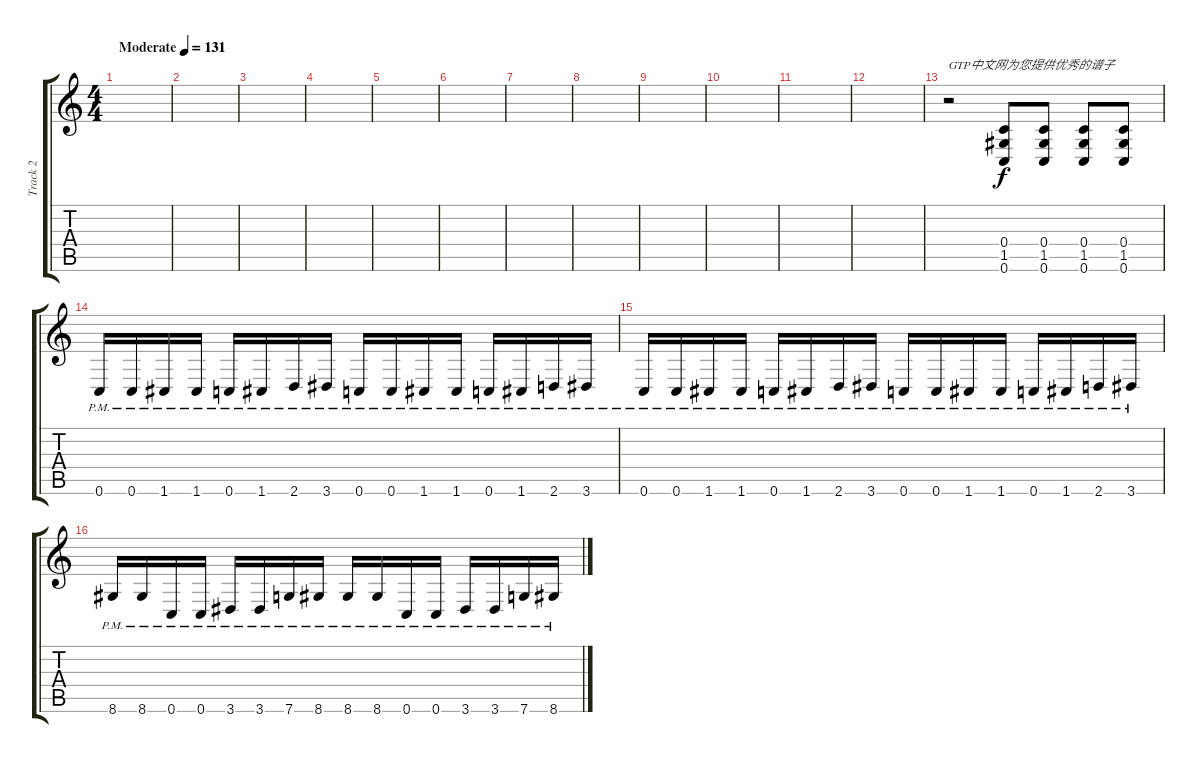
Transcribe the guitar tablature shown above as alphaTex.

\track ("Track 2" "Track 2") {instrument distortionguitar}
\staff {score tabs}
\tuning (D4 A3 F3 C3 G2 C2) {hide}
\ts (4 4)
\tempo (131 "Moderate")
\clef g2
\ks c
|
\tempo 131
|
|
|
|
|
|
|
|
|
|
|
r.2{txt "GTP中文网为您提供优秀的谱子"} (0.4 1.5 0.6).8 (0.4 1.5 0.6).8 (0.4 1.5 0.6).8 (0.4 1.5 0.6).8 |
0.6{pm}.16 0.6{pm}.16 1.6{pm}.16 1.6{pm}.16 0.6{pm}.16 1.6{pm}.16 2.6{pm}.16 3.6{pm}.16 0.6{pm}.16 0.6{pm}.16 1.6{pm}.16 1.6{pm}.16 0.6{pm}.16 1.6{pm}.16 2.6{pm}.16 3.6{pm}.16 |
0.6{pm}.16 0.6{pm}.16 1.6{pm}.16 1.6{pm}.16 0.6{pm}.16 1.6{pm}.16 2.6{pm}.16 3.6{pm}.16 0.6{pm}.16 0.6{pm}.16 1.6{pm}.16 1.6{pm}.16 0.6{pm}.16 1.6{pm}.16 2.6{pm}.16 3.6{pm}.16 |
8.6{pm}.16 8.6{pm}.16 0.6{pm}.16 0.6{pm}.16 3.6{pm}.16 3.6{pm}.16 7.6{pm}.16 8.6{pm}.16 8.6{pm}.16 8.6{pm}.16 0.6{pm}.16 0.6{pm}.16 3.6{pm}.16 3.6{pm}.16 7.6{pm}.16 8.6{pm}.16
